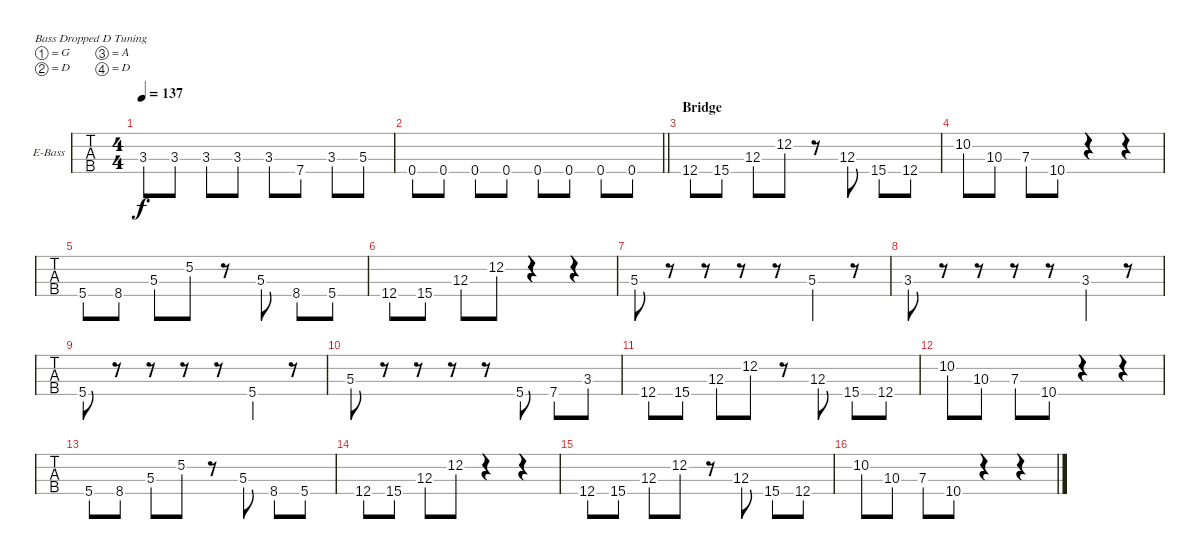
\bracketExtendMode groupsimilarinstruments
\firstSystemTrackNameOrientation horizontal
\otherSystemsTrackNameOrientation horizontal
\track ("Nikolai" "E-Bass") {instrument electricbasspick}
\staff {tabs}
\tuning (G2 D2 A1 D1)
\ts (4 4)
\tempo 137
\clef f4
\ks c
3.3.8{dy f} 3.3.8 3.3.8 3.3.8 3.3.8 7.4.8 3.3.8 5.3.8 |
\barLineRight lightlight
0.4.8 0.4.8 0.4.8 0.4.8 0.4.8 0.4.8 0.4.8 0.4.8 |
\section ("" "Bridge")
12.4.8 15.4.8 12.3.8 12.2.8 r.8 12.3.8 15.4.8 12.4.8 |
10.2.8 10.3.8 7.3.8 10.4.8 r.4 r.4 |
5.4.8 8.4.8 5.3.8 5.2.8 r.8 5.3.8 8.4.8 5.4.8 |
12.4.8 15.4.8 12.3.8 12.2.8 r.4 r.4 |
5.3.8 r.8 r.8 r.8 r.8 5.3.4 r.8 |
3.3.8 r.8 r.8 r.8 r.8 3.3.4 r.8 |
5.4.8 r.8 r.8 r.8 r.8 5.4.4 r.8 |
5.3.8 r.8 r.8 r.8 r.8 5.4.8 7.4.8 3.3.8 |
12.4.8 15.4.8 12.3.8 12.2.8 r.8 12.3.8 15.4.8 12.4.8 |
10.2.8 10.3.8 7.3.8 10.4.8 r.4 r.4 |
5.4.8 8.4.8 5.3.8 5.2.8 r.8 5.3.8 8.4.8 5.4.8 |
12.4.8 15.4.8 12.3.8 12.2.8 r.4 r.4 |
12.4.8 15.4.8 12.3.8 12.2.8 r.8 12.3.8 15.4.8 12.4.8 |
10.2.8 10.3.8 7.3.8 10.4.8 r.4 r.4
